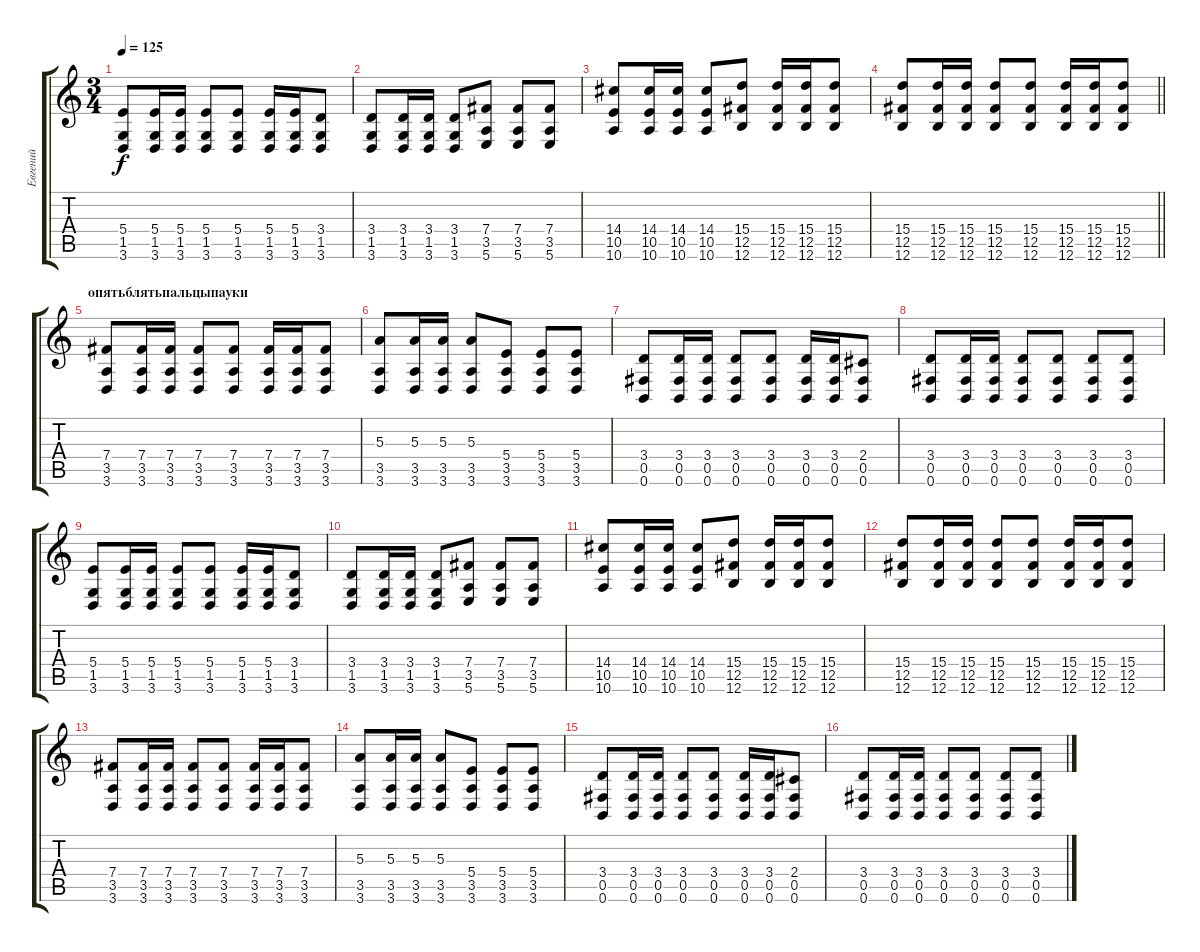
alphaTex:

\track ("Евгений" "Евгений") {instrument distortionguitar}
\staff {score tabs}
\tuning (Db4 Ab3 E3 B2 Gb2 B1) {hide}
\ts (3 4)
\tempo 125
\clef g2
\ks c
(5.4 1.5 3.6).8{dy f} (5.4 1.5 3.6).16 (5.4 1.5 3.6).16 (5.4 1.5 3.6).8 (5.4 1.5 3.6).8 (5.4 1.5 3.6).16 (5.4 1.5 3.6).16 (3.4 1.5 3.6).8 |
(3.4 1.5 3.6).8 (3.4 1.5 3.6).16 (3.4 1.5 3.6).16 (3.4 1.5 3.6).8 (7.4 3.5 5.6).8 (7.4 3.5 5.6).8 (7.4 3.5 5.6).8 |
(14.4 10.5 10.6).8 (14.4 10.5 10.6).16 (14.4 10.5 10.6).16 (14.4 10.5 10.6).8 (15.4 12.5 12.6).8 (15.4 12.5 12.6).16 (15.4 12.5 12.6).16 (15.4 12.5 12.6).8 |
\barLineRight lightlight
(15.4 12.5 12.6).8 (15.4 12.5 12.6).16 (15.4 12.5 12.6).16 (15.4 12.5 12.6).8 (15.4 12.5 12.6).8 (15.4 12.5 12.6).16 (15.4 12.5 12.6).16 (15.4 12.5 12.6).8 |
\section ("" "опятьблятьпальцыпауки")
(7.4 3.5 3.6).8 (7.4 3.5 3.6).16 (7.4 3.5 3.6).16 (7.4 3.5 3.6).8 (7.4 3.5 3.6).8 (7.4 3.5 3.6).16 (7.4 3.5 3.6).16 (7.4 3.5 3.6).8 |
(5.3 3.5 3.6).8 (5.3 3.5 3.6).16 (5.3 3.5 3.6).16 (5.3 3.5 3.6).8 (5.4 3.5 3.6).8 (5.4 3.5 3.6).8 (5.4 3.5 3.6).8 |
(3.4 0.5 0.6).8 (3.4 0.5 0.6).16 (3.4 0.5 0.6).16 (3.4 0.5 0.6).8 (3.4 0.5 0.6).8 (3.4 0.5 0.6).16 (3.4 0.5 0.6).16 (2.4 0.5 0.6).8 |
(3.4 0.5 0.6).8 (3.4 0.5 0.6).16 (3.4 0.5 0.6).16 (3.4 0.5 0.6).8 (3.4 0.5 0.6).8 (3.4 0.5 0.6).8 (3.4 0.5 0.6).8 |
(5.4 1.5 3.6).8 (5.4 1.5 3.6).16 (5.4 1.5 3.6).16 (5.4 1.5 3.6).8 (5.4 1.5 3.6).8 (5.4 1.5 3.6).16 (5.4 1.5 3.6).16 (3.4 1.5 3.6).8 |
(3.4 1.5 3.6).8 (3.4 1.5 3.6).16 (3.4 1.5 3.6).16 (3.4 1.5 3.6).8 (7.4 3.5 5.6).8 (7.4 3.5 5.6).8 (7.4 3.5 5.6).8 |
(14.4 10.5 10.6).8 (14.4 10.5 10.6).16 (14.4 10.5 10.6).16 (14.4 10.5 10.6).8 (15.4 12.5 12.6).8 (15.4 12.5 12.6).16 (15.4 12.5 12.6).16 (15.4 12.5 12.6).8 |
(15.4 12.5 12.6).8 (15.4 12.5 12.6).16 (15.4 12.5 12.6).16 (15.4 12.5 12.6).8 (15.4 12.5 12.6).8 (15.4 12.5 12.6).16 (15.4 12.5 12.6).16 (15.4 12.5 12.6).8 |
(7.4 3.5 3.6).8 (7.4 3.5 3.6).16 (7.4 3.5 3.6).16 (7.4 3.5 3.6).8 (7.4 3.5 3.6).8 (7.4 3.5 3.6).16 (7.4 3.5 3.6).16 (7.4 3.5 3.6).8 |
(5.3 3.5 3.6).8 (5.3 3.5 3.6).16 (5.3 3.5 3.6).16 (5.3 3.5 3.6).8 (5.4 3.5 3.6).8 (5.4 3.5 3.6).8 (5.4 3.5 3.6).8 |
(3.4 0.5 0.6).8 (3.4 0.5 0.6).16 (3.4 0.5 0.6).16 (3.4 0.5 0.6).8 (3.4 0.5 0.6).8 (3.4 0.5 0.6).16 (3.4 0.5 0.6).16 (2.4 0.5 0.6).8 |
(3.4 0.5 0.6).8 (3.4 0.5 0.6).16 (3.4 0.5 0.6).16 (3.4 0.5 0.6).8 (3.4 0.5 0.6).8 (3.4 0.5 0.6).8 (3.4 0.5 0.6).8
